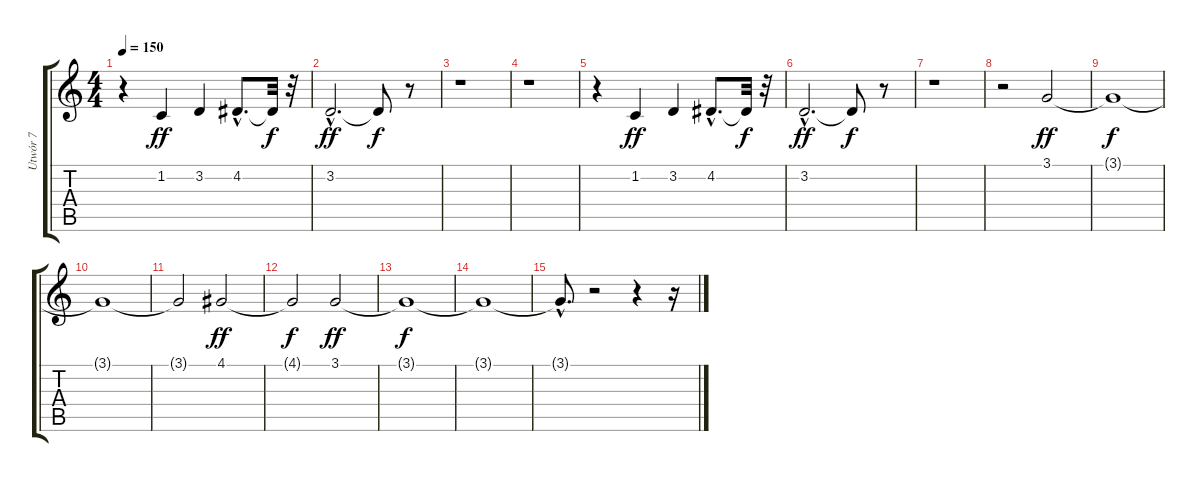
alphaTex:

\track ("Utwór 7" "Utwór 7") {instrument lead6voice}
\staff {score tabs}
\tuning (E4 B3 G3 D3 A2 E2) {hide}
\ts (4 4)
\tempo 150
\clef g2
\ks c
r.4{dy f} 1.2.4{dy ff} 3.2.4 4.2{hac}.8{d} 4.2{t}.32{dy f} r.32 |
3.2{hac}.2{d dy ff} 3.2{t}.8{dy f} r.8 |
r.1 |
r.1 |
r.4 1.2.4{dy ff} 3.2.4 4.2{hac}.8{d} 4.2{t}.32{dy f} r.32 |
3.2{hac}.2{d dy ff} 3.2{t}.8{dy f} r.8 |
r.1 |
r.2 3.1.2{dy ff} |
3.1{t}.1{dy f} |
3.1{t}.1 |
3.1{t}.2 4.1.2{dy ff} |
4.1{t}.2{dy f} 3.1.2{dy ff} |
3.1{t}.1{dy f} |
3.1{t}.1 |
3.1{hac t}.8{d} r.2 r.4 r.16
